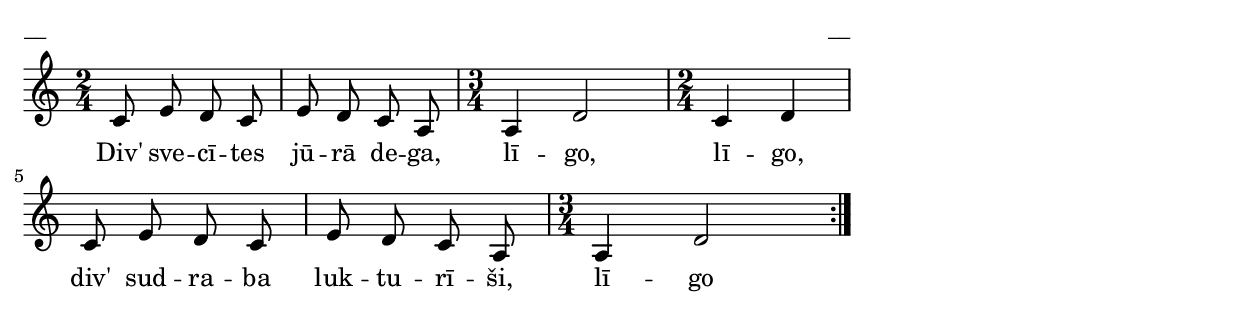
\version "2.13.16"
%\header {
%    title = "Div'svecītes jūra dega",AA lapas, Jāņi
%}
\paper {
line-width = 14\cm
left-margin = 0.4\cm
between-system-padding = 0.1\cm
between-system-space = 0.1\cm
}
\layout {
indent = #0
ragged-last = ##f
}

voiceA = \relative c' {
\clef "treble"
\key c \major
\repeat volta 2 {
\time 2/4
c8 e d c |
e8 d c a |
\time 3/4 
a4 d2 |
\time 2/4
c4 d |
c8 e d c |
e8 d c a |
\time 3/4 
a4 d2 |
}
} 

lyricA = \lyricmode {
Div' sve -- cī -- tes jū -- rā de -- ga, lī -- go, lī -- go,
div' sud -- ra -- ba luk -- tu -- rī -- ši, lī -- go
} 

fullScore = <<
\new Staff {
<<
\new Voice = "voiceA" { \oneVoice \autoBeamOff \voiceA }
\lyricsto "voiceA" \new Lyrics \lyricA
>>
}
>>

\score {
\fullScore
\header { piece = "__" opus = "__" }
}
\markup { \with-color #(x11-color 'white) \sans \smaller "__" }
\score {
\unfoldRepeats
\fullScore
\midi {
\context { \Staff \remove "Staff_performer" }
\context { \Voice \consists "Staff_performer" }
}
}


